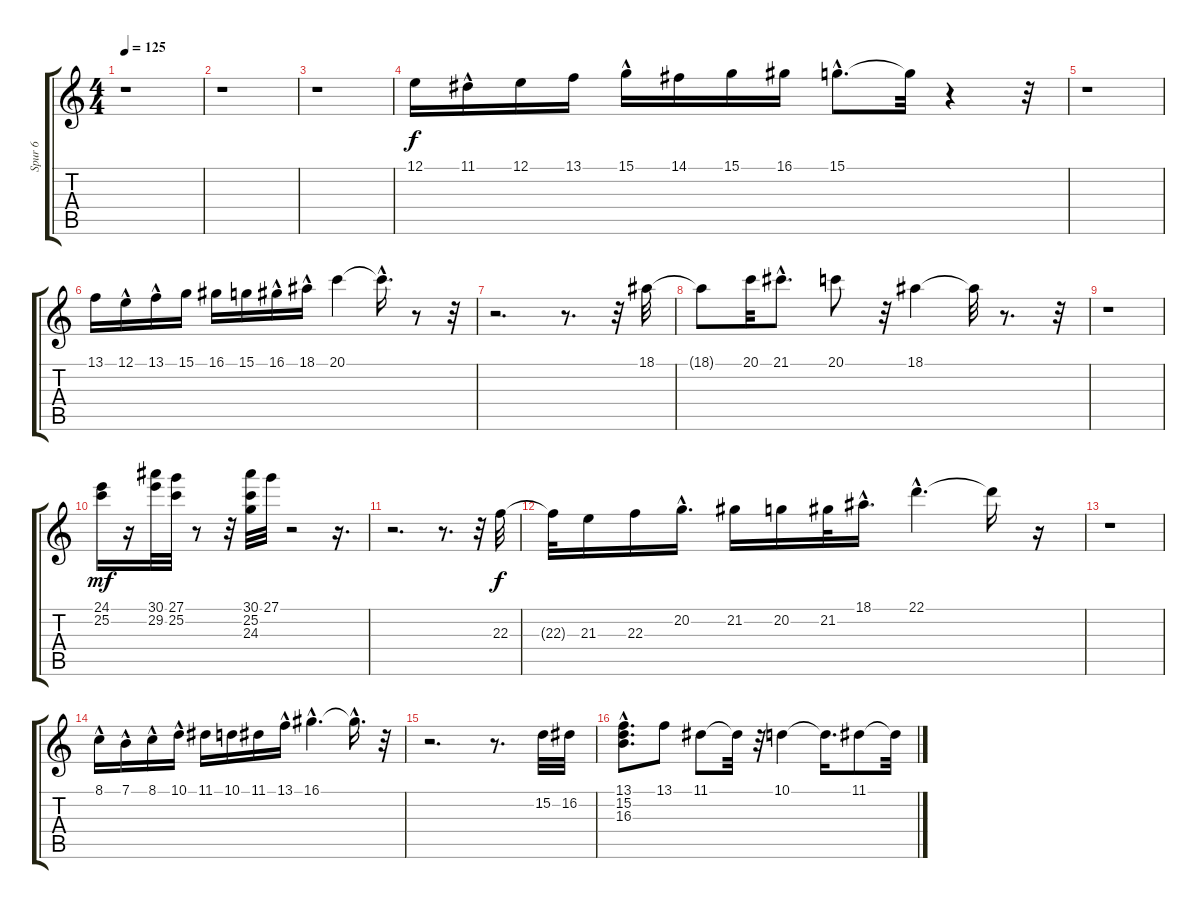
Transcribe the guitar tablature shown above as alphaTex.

\track ("Spur 6" "Spur 6") {instrument accordion}
\staff {score tabs}
\tuning (E4 B3 G3 D3 A2 E2) {hide}
\ts (4 4)
\tempo 125
\clef g2
\ks c
r.1{dy f} |
r.1 |
r.1 |
12.1.16{volume 9 instrument drawbarorgan} 11.1{hac}.16 12.1.16 13.1.16 15.1{hac}.16 14.1.16 15.1.16 16.1.16 15.1{hac}.8{d} 15.1{t}.32 r.4 r.32 |
r.1 |
13.1.16 12.1{hac}.16 13.1{hac}.16 15.1.16 16.1.16 15.1.16 16.1{hac}.16 18.1{hac}.16 20.1.4 20.1{hac t}.16{d} r.8 r.32 |
r.2{d} r.8{d} r.32 18.1.32 |
18.1{t}.8 20.1.32 21.1{hac}.8{d} 20.1.8 r.32 18.1.4 18.1{t}.32 r.8{d} r.32 |
r.1 |
(24.1 25.2).16{dy mf} r.16 (30.1 29.2).32 (27.1 25.2).32 r.8 r.32 (30.1 25.2 24.3).32 27.1.32 r.2 r.16{d} |
r.2{d} r.8{d} r.32 22.3.32{dy f} |
22.3{t}.32 21.3.16 22.3.16 20.2{hac}.16{d} 21.2.16 20.2.16 21.2.32 18.1{hac}.16{d} 22.1{hac}.4{d} 22.1{t}.16 r.16 |
r.1 |
8.1{hac}.16 7.1{hac}.16 8.1{hac}.16 10.1{hac}.16 11.1.16 10.1.16 11.1.16 13.1{hac}.16 16.1{hac}.4{d} 16.1{hac t}.16{d} r.32 |
r.2{d} r.8{d} 15.2.32 16.2.32 |
(13.1 15.2 16.3{hac}).8{d} 13.1.8 11.1.8 11.1{t}.32 r.32 10.1.4 10.1{t}.16{d} 11.1.8 11.1{t}.32
